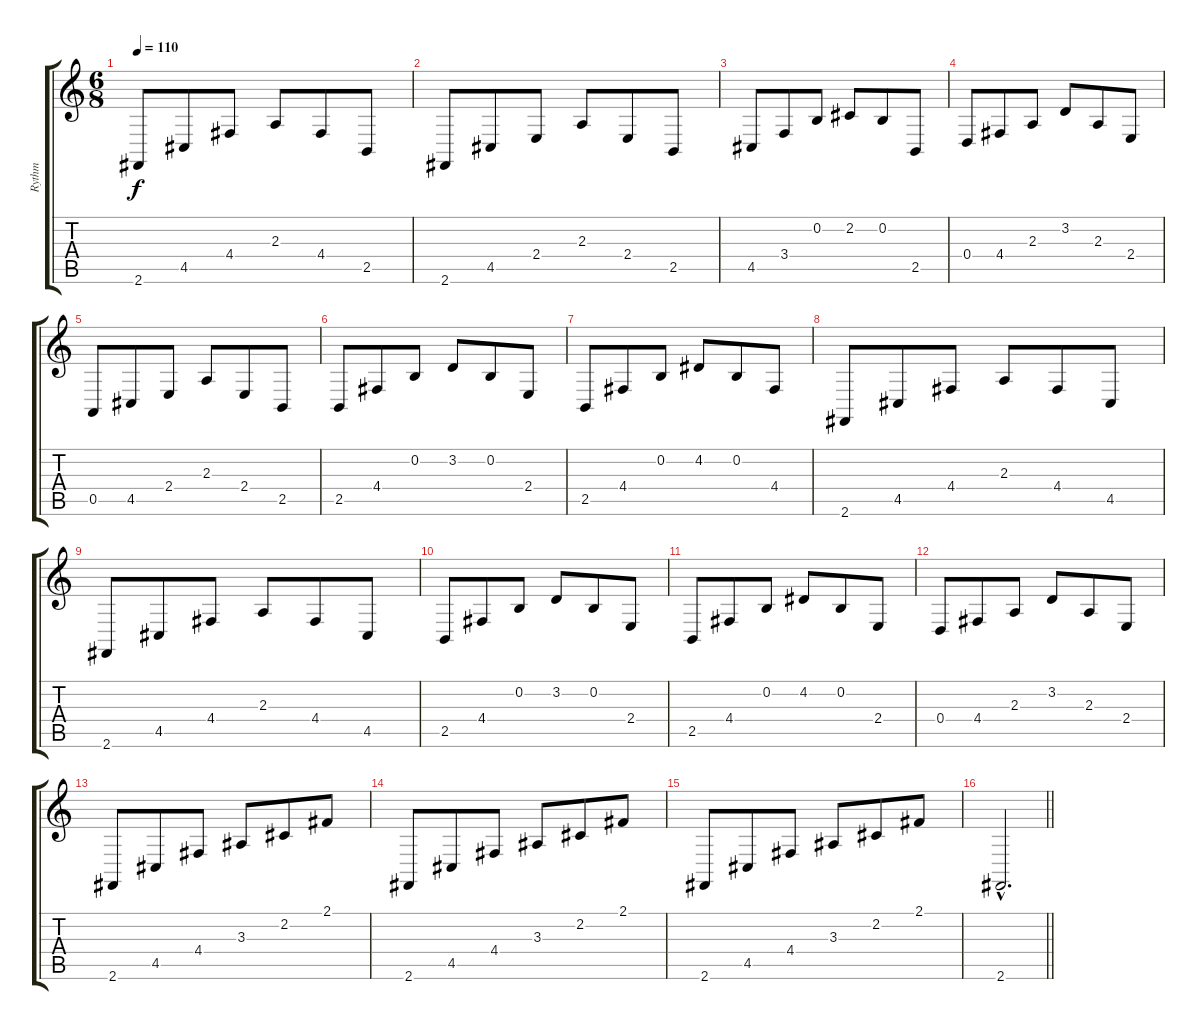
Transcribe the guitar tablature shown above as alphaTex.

\track ("Rythm" "Rythm") {instrument honkytonkpiano}
\staff {score tabs}
\tuning (E4 B3 G3 D3 A2 E2) {hide}
\ts (6 8)
\tempo 110
\clef g2
\ks c
2.6.8{dy f} 4.5.8 4.4.8 2.3.8 4.4.8 2.5.8 |
2.6.8 4.5.8 2.4.8 2.3.8 2.4.8 2.5.8 |
4.5.8 3.4.8 0.2.8 2.2.8 0.2.8 2.5.8 |
0.4.8 4.4.8 2.3.8 3.2.8 2.3.8 2.4.8 |
0.5.8 4.5.8 2.4.8 2.3.8 2.4.8 2.5.8 |
2.5.8 4.4.8 0.2.8 3.2.8 0.2.8 2.4.8 |
2.5.8 4.4.8 0.2.8 4.2.8 0.2.8 4.4.8 |
2.6.8 4.5.8 4.4.8 2.3.8 4.4.8 4.5.8 |
2.6.8 4.5.8 4.4.8 2.3.8 4.4.8 4.5.8 |
2.5.8 4.4.8 0.2.8 3.2.8 0.2.8 2.4.8 |
2.5.8 4.4.8 0.2.8 4.2.8 0.2.8 2.4.8 |
0.4.8 4.4.8 2.3.8 3.2.8 2.3.8 2.4.8 |
2.6.8 4.5.8 4.4.8 3.3.8 2.2.8 2.1.8 |
2.6.8 4.5.8 4.4.8 3.3.8 2.2.8 2.1.8 |
2.6.8 4.5.8 4.4.8 3.3.8 2.2.8 2.1.8 |
\barLineRight lightlight
2.6{hac}.2{d}
